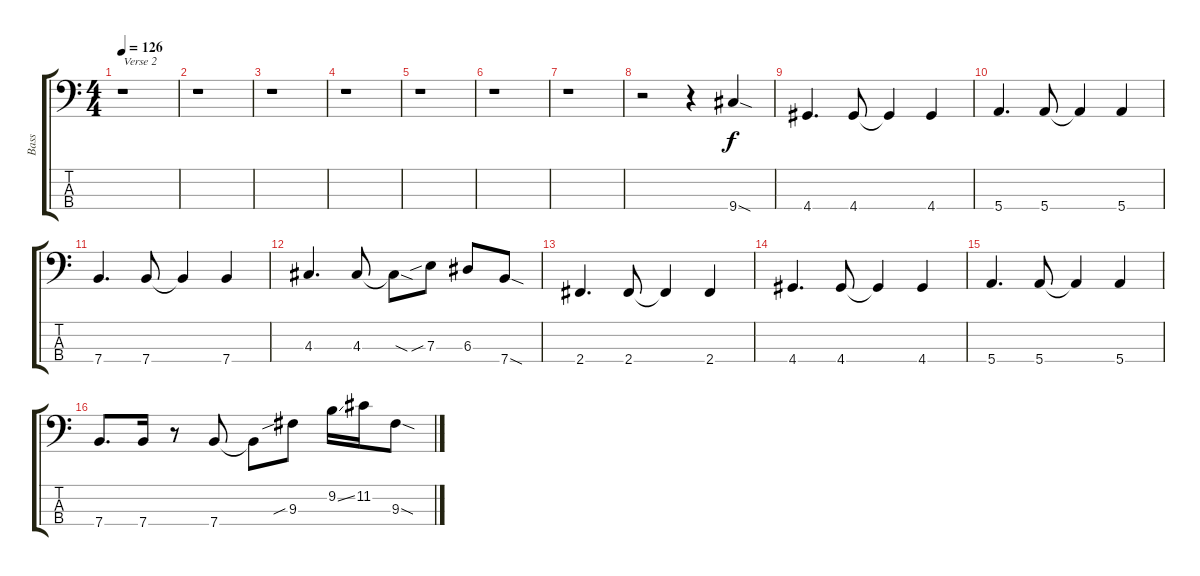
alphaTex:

\track ("Bass" "Bass") {instrument electricbassfinger}
\staff {score tabs}
\tuning (G2 D2 A1 E1) {hide}
\ts (4 4)
\tempo 126
\clef f4
\ks c
r.1{txt "Verse 2" dy f} |
r.1 |
r.1 |
r.1 |
r.1 |
r.1 |
r.1 |
r.2 r.4 9.4{sod}.4 |
4.4.4{d} 4.4.8 4.4{t}.4 4.4.4 |
5.4.4{d} 5.4.8 5.4{t}.4 5.4.4 |
7.4.4{d} 7.4.8 7.4{t}.4 7.4.4 |
4.3.4{d} 4.3.8 4.3{sod t}.8 7.3{sib}.8 6.3.8 7.4{sod}.8 |
2.4.4{d} 2.4.8 2.4{t}.4 2.4.4 |
4.4.4{d} 4.4.8 4.4{t}.4 4.4.4 |
5.4.4{d} 5.4.8 5.4{t}.4 5.4.4 |
7.4.8{d} 7.4.16 r.8 7.4.8 7.4{t}.8 9.3{sib}.8 9.2{ss}.16 11.2.16 9.3{sod}.8
